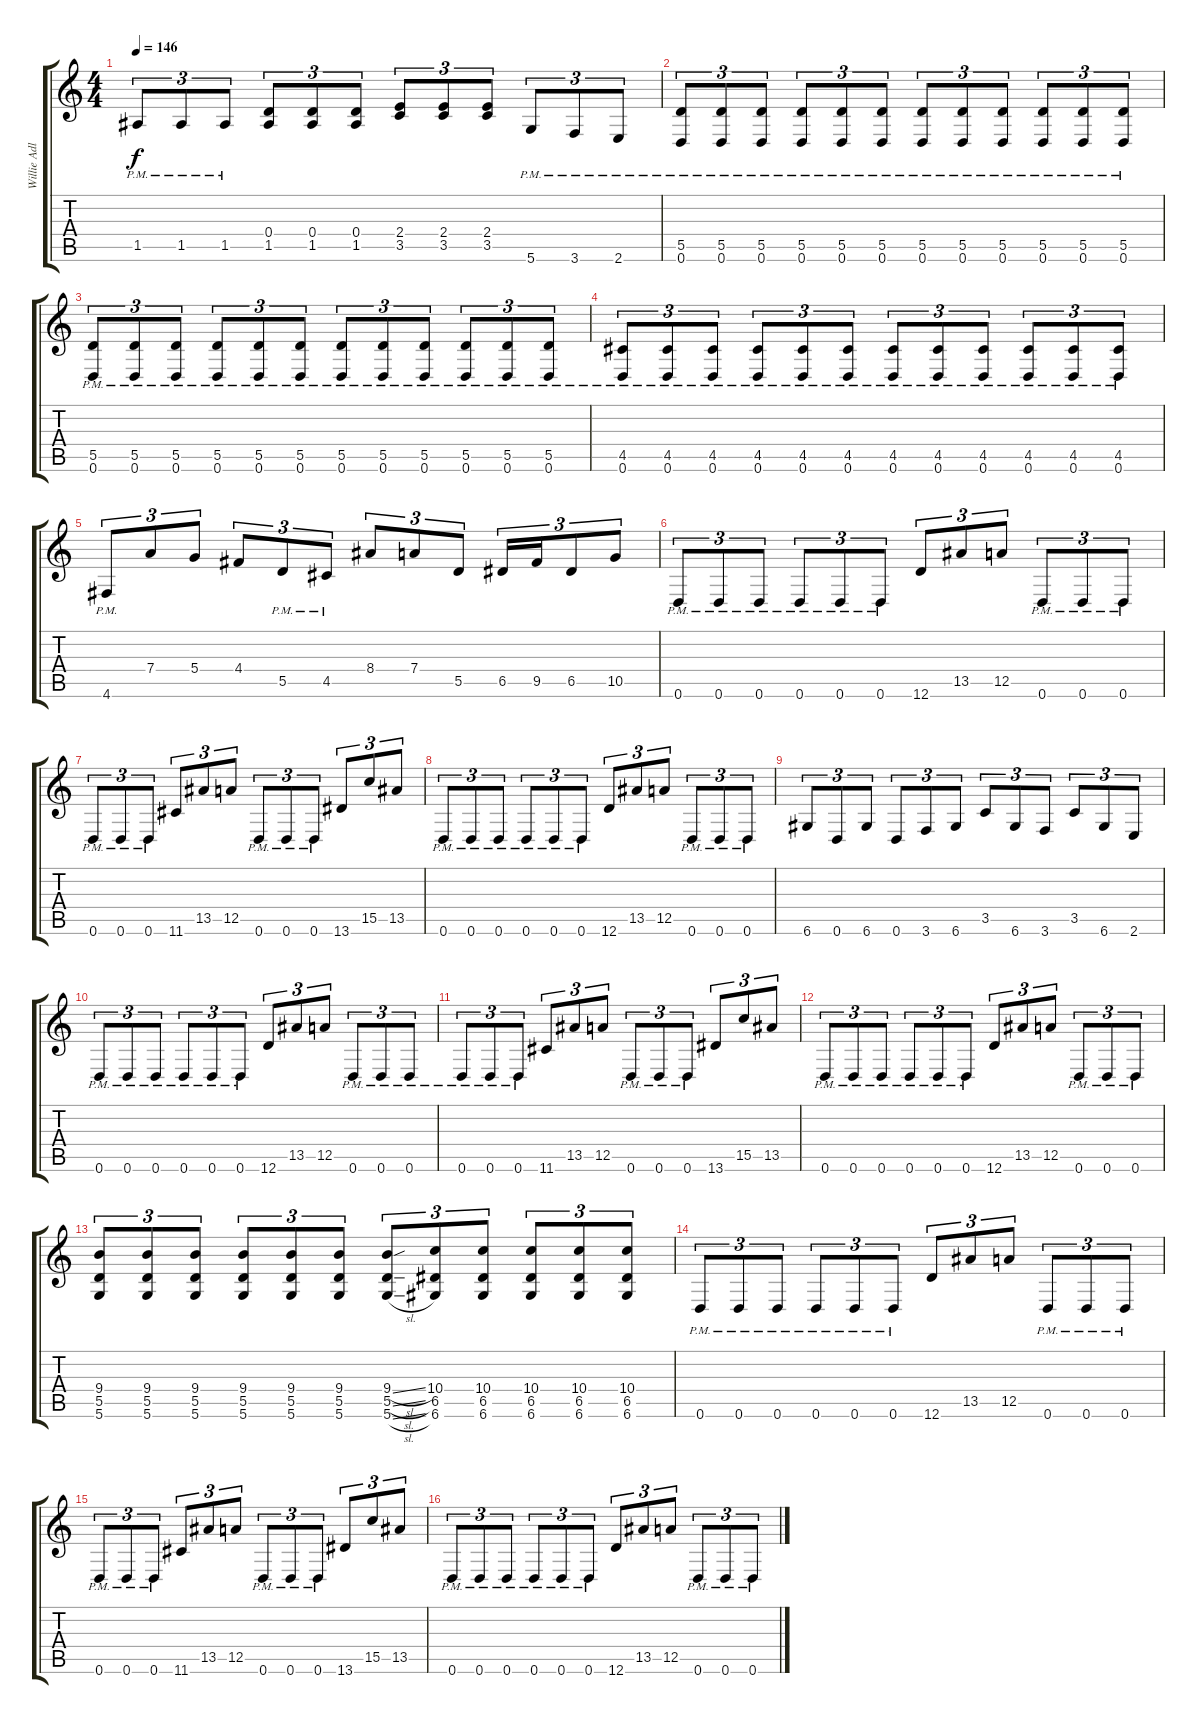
\track ("Willie Adler" "Willie Adl") {instrument distortionguitar}
\staff {score tabs}
\tuning (E4 B3 G3 D3 A2 D2) {hide}
\ts (4 4)
\tempo 146
\clef g2
\ks c
1.5{pm}.8{tu (3 2) dy f} 1.5{pm}.8{tu (3 2)} 1.5{pm}.8{tu (3 2)} (0.4 1.5).8{tu (3 2)} (0.4 1.5).8{tu (3 2)} (0.4 1.5).8{tu (3 2)} (2.4 3.5).8{tu (3 2)} (2.4 3.5).8{tu (3 2)} (2.4 3.5).8{tu (3 2)} 5.6{pm}.8{tu (3 2)} 3.6{pm}.8{tu (3 2)} 2.6{pm}.8{tu (3 2)} |
(5.5{pm} 0.6{pm}).8{tu (3 2)} (5.5{pm} 0.6{pm}).8{tu (3 2)} (5.5{pm} 0.6{pm}).8{tu (3 2)} (5.5{pm} 0.6{pm}).8{tu (3 2)} (5.5{pm} 0.6{pm}).8{tu (3 2)} (5.5{pm} 0.6{pm}).8{tu (3 2)} (5.5{pm} 0.6{pm}).8{tu (3 2)} (5.5{pm} 0.6{pm}).8{tu (3 2)} (5.5{pm} 0.6{pm}).8{tu (3 2)} (5.5{pm} 0.6{pm}).8{tu (3 2)} (5.5{pm} 0.6{pm}).8{tu (3 2)} (5.5{pm} 0.6{pm}).8{tu (3 2)} |
(5.5{pm} 0.6{pm}).8{tu (3 2)} (5.5{pm} 0.6{pm}).8{tu (3 2)} (5.5{pm} 0.6{pm}).8{tu (3 2)} (5.5{pm} 0.6{pm}).8{tu (3 2)} (5.5{pm} 0.6{pm}).8{tu (3 2)} (5.5{pm} 0.6{pm}).8{tu (3 2)} (5.5{pm} 0.6{pm}).8{tu (3 2)} (5.5{pm} 0.6{pm}).8{tu (3 2)} (5.5{pm} 0.6{pm}).8{tu (3 2)} (5.5{pm} 0.6{pm}).8{tu (3 2)} (5.5{pm} 0.6{pm}).8{tu (3 2)} (5.5{pm} 0.6{pm}).8{tu (3 2)} |
(4.5{pm} 0.6{pm}).8{tu (3 2)} (4.5{pm} 0.6{pm}).8{tu (3 2)} (4.5{pm} 0.6{pm}).8{tu (3 2)} (4.5{pm} 0.6{pm}).8{tu (3 2)} (4.5{pm} 0.6{pm}).8{tu (3 2)} (4.5{pm} 0.6{pm}).8{tu (3 2)} (4.5{pm} 0.6{pm}).8{tu (3 2)} (4.5{pm} 0.6{pm}).8{tu (3 2)} (4.5{pm} 0.6{pm}).8{tu (3 2)} (4.5{pm} 0.6{pm}).8{tu (3 2)} (4.5{pm} 0.6{pm}).8{tu (3 2)} (4.5{pm} 0.6{pm}).8{tu (3 2)} |
4.6{pm}.8{tu (3 2)} 7.4.8{tu (3 2)} 5.4.8{tu (3 2)} 4.4.8{tu (3 2)} 5.5{pm}.8{tu (3 2)} 4.5{pm}.8{tu (3 2)} 8.4.8{tu (3 2)} 7.4.8{tu (3 2)} 5.5.8{tu (3 2)} 6.5.16{tu (3 2)} 9.5.16{tu (3 2)} 6.5.8{tu (3 2)} 10.5.8{tu (3 2)} |
0.6{pm}.8{tu (3 2)} 0.6{pm}.8{tu (3 2)} 0.6{pm}.8{tu (3 2)} 0.6{pm}.8{tu (3 2)} 0.6{pm}.8{tu (3 2)} 0.6{pm}.8{tu (3 2)} 12.6.8{tu (3 2)} 13.5.8{tu (3 2)} 12.5.8{tu (3 2)} 0.6{pm}.8{tu (3 2)} 0.6{pm}.8{tu (3 2)} 0.6{pm}.8{tu (3 2)} |
0.6{pm}.8{tu (3 2)} 0.6{pm}.8{tu (3 2)} 0.6{pm}.8{tu (3 2)} 11.6.8{tu (3 2)} 13.5.8{tu (3 2)} 12.5.8{tu (3 2)} 0.6{pm}.8{tu (3 2)} 0.6{pm}.8{tu (3 2)} 0.6{pm}.8{tu (3 2)} 13.6.8{tu (3 2)} 15.5.8{tu (3 2)} 13.5.8{tu (3 2)} |
0.6{pm}.8{tu (3 2)} 0.6{pm}.8{tu (3 2)} 0.6{pm}.8{tu (3 2)} 0.6{pm}.8{tu (3 2)} 0.6{pm}.8{tu (3 2)} 0.6{pm}.8{tu (3 2)} 12.6.8{tu (3 2)} 13.5.8{tu (3 2)} 12.5.8{tu (3 2)} 0.6{pm}.8{tu (3 2)} 0.6{pm}.8{tu (3 2)} 0.6{pm}.8{tu (3 2)} |
6.6.8{tu (3 2)} 0.6.8{tu (3 2)} 6.6.8{tu (3 2)} 0.6.8{tu (3 2)} 3.6.8{tu (3 2)} 6.6.8{tu (3 2)} 3.5.8{tu (3 2)} 6.6.8{tu (3 2)} 3.6.8{tu (3 2)} 3.5.8{tu (3 2)} 6.6.8{tu (3 2)} 2.6.8{tu (3 2)} |
0.6{pm}.8{tu (3 2)} 0.6{pm}.8{tu (3 2)} 0.6{pm}.8{tu (3 2)} 0.6{pm}.8{tu (3 2)} 0.6{pm}.8{tu (3 2)} 0.6{pm}.8{tu (3 2)} 12.6.8{tu (3 2)} 13.5.8{tu (3 2)} 12.5.8{tu (3 2)} 0.6{pm}.8{tu (3 2)} 0.6{pm}.8{tu (3 2)} 0.6{pm}.8{tu (3 2)} |
0.6{pm}.8{tu (3 2)} 0.6{pm}.8{tu (3 2)} 0.6{pm}.8{tu (3 2)} 11.6.8{tu (3 2)} 13.5.8{tu (3 2)} 12.5.8{tu (3 2)} 0.6{pm}.8{tu (3 2)} 0.6{pm}.8{tu (3 2)} 0.6{pm}.8{tu (3 2)} 13.6.8{tu (3 2)} 15.5.8{tu (3 2)} 13.5.8{tu (3 2)} |
0.6{pm}.8{tu (3 2)} 0.6{pm}.8{tu (3 2)} 0.6{pm}.8{tu (3 2)} 0.6{pm}.8{tu (3 2)} 0.6{pm}.8{tu (3 2)} 0.6{pm}.8{tu (3 2)} 12.6.8{tu (3 2)} 13.5.8{tu (3 2)} 12.5.8{tu (3 2)} 0.6{pm}.8{tu (3 2)} 0.6{pm}.8{tu (3 2)} 0.6{pm}.8{tu (3 2)} |
(9.4 5.5 5.6).8{tu (3 2)} (9.4 5.5 5.6).8{tu (3 2)} (9.4 5.5 5.6).8{tu (3 2)} (9.4 5.5 5.6).8{tu (3 2)} (9.4 5.5 5.6).8{tu (3 2)} (9.4 5.5 5.6).8{tu (3 2)} (9.4{sl} 5.5{sl} 5.6{sl}).8{tu (3 2)} (10.4 6.5 6.6).8{tu (3 2)} (10.4 6.5 6.6).8{tu (3 2)} (10.4 6.5 6.6).8{tu (3 2)} (10.4 6.5 6.6).8{tu (3 2)} (10.4 6.5 6.6).8{tu (3 2)} |
0.6{pm}.8{tu (3 2)} 0.6{pm}.8{tu (3 2)} 0.6{pm}.8{tu (3 2)} 0.6{pm}.8{tu (3 2)} 0.6{pm}.8{tu (3 2)} 0.6{pm}.8{tu (3 2)} 12.6.8{tu (3 2)} 13.5.8{tu (3 2)} 12.5.8{tu (3 2)} 0.6{pm}.8{tu (3 2)} 0.6{pm}.8{tu (3 2)} 0.6{pm}.8{tu (3 2)} |
0.6{pm}.8{tu (3 2)} 0.6{pm}.8{tu (3 2)} 0.6{pm}.8{tu (3 2)} 11.6.8{tu (3 2)} 13.5.8{tu (3 2)} 12.5.8{tu (3 2)} 0.6{pm}.8{tu (3 2)} 0.6{pm}.8{tu (3 2)} 0.6{pm}.8{tu (3 2)} 13.6.8{tu (3 2)} 15.5.8{tu (3 2)} 13.5.8{tu (3 2)} |
0.6{pm}.8{tu (3 2)} 0.6{pm}.8{tu (3 2)} 0.6{pm}.8{tu (3 2)} 0.6{pm}.8{tu (3 2)} 0.6{pm}.8{tu (3 2)} 0.6{pm}.8{tu (3 2)} 12.6.8{tu (3 2)} 13.5.8{tu (3 2)} 12.5.8{tu (3 2)} 0.6{pm}.8{tu (3 2)} 0.6{pm}.8{tu (3 2)} 0.6{pm}.8{tu (3 2)}
